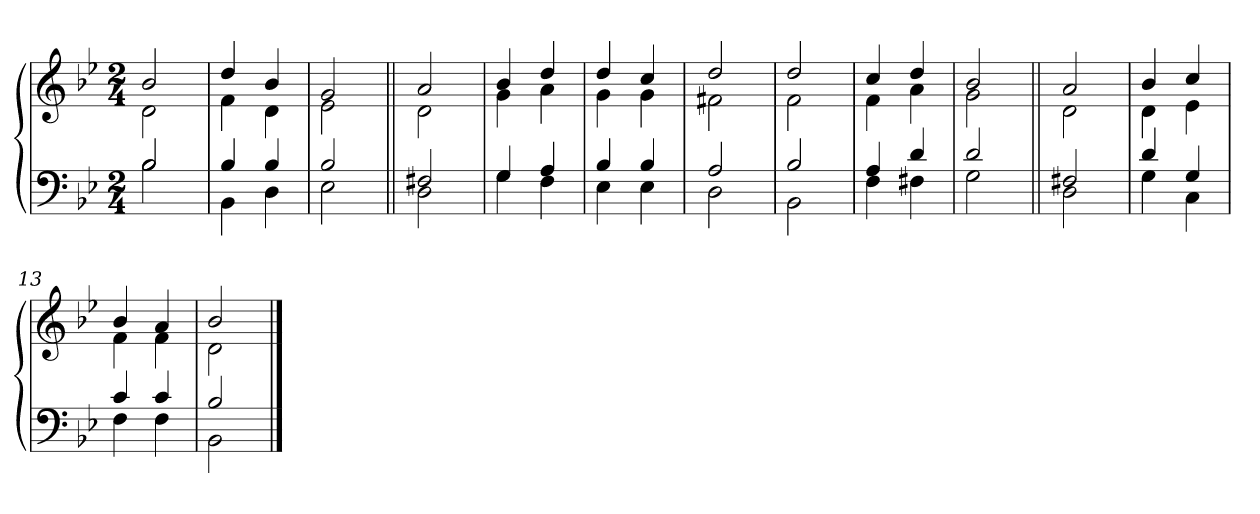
**kern	**kern
*part2	*part1
*staff2	*staff1
*clefF4	*clefG2
*k[b-e-]	*k[b-e-]
*B-:	*B-:
*M2/4	*M2/4
=1	=1
*^	*^
2B-/	2B-\	2b-/	2d\
=2	=2	=2	=2
4B-/	4BB-\	4dd/	4f\
4B-/	4D\	4b-/	4d\
=3	=3	=3	=3
2B-/	2E-\	2g/	2e-\
=4||	=4||	=4||	=4||
2F#X/	2D\	2a/	2d\
=5	=5	=5	=5
4G/	4G\	4b-/	4g\
4A/	4F\	4dd/	4a\
=6	=6	=6	=6
4B-/	4E-\	4dd/	4g\
4B-/	4E-\	4cc/	4g\
=7	=7	=7	=7
2A/	2D\	2dd/	2f#X\
!!LO:LB:g=z	!!
=8	=8	=8	=8
2B-/	2BB-\	2dd/	2f\
=9	=9	=9	=9
4A/	4F\	4cc/	4f\
4d/	4F#X\	4dd/	4a\
=10	=10	=10	=10
2d/	2G\	2b-/	2g\
=11||	=11||	=11||	=11||
2F#X/	2D\	2a/	2d\
=12	=12	=12	=12
4d/	4G\	4b-/	4d\
4G/	4C\	4cc/	4e-\
=13	=13	=13	=13
4c/	4F\	4b-/	4f\
4c/	4F\	4a/	4f\
=14	=14	=14	=14
2B-/	2BB-\	2b-/	2d\
*v	*v	*	*
*	*v	*v
==	==
*-	*-
